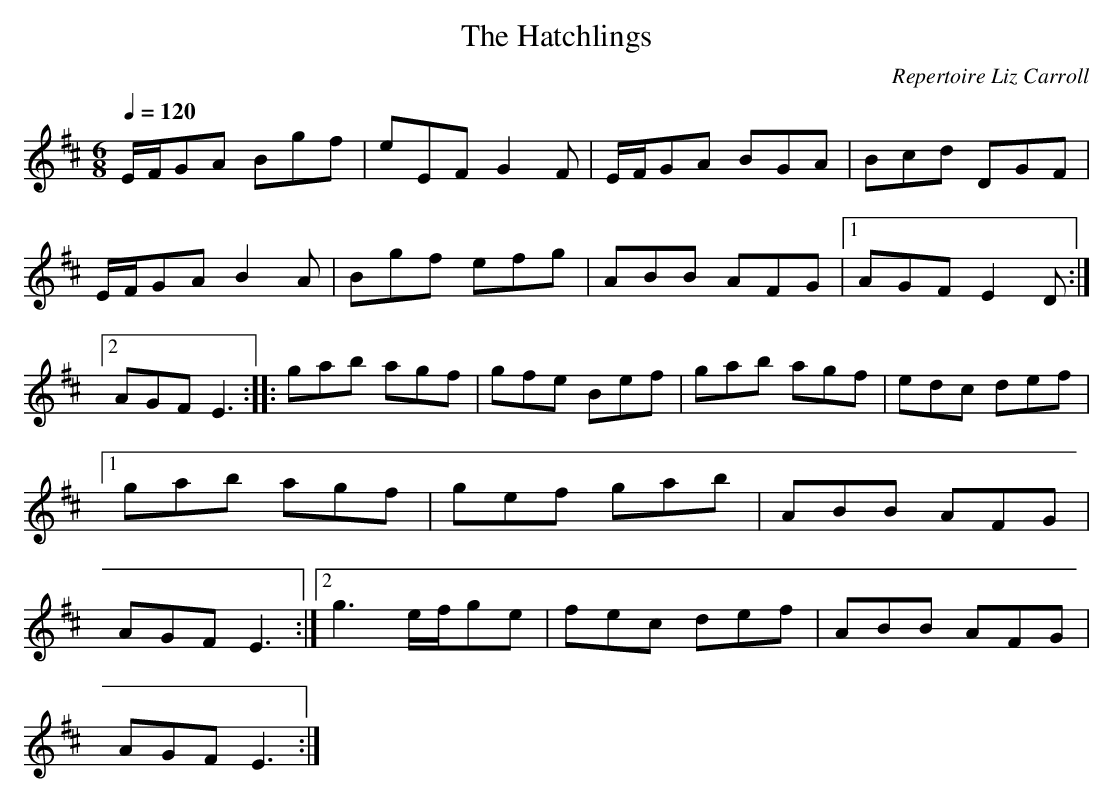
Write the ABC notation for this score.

X:1
T:The Hatchlings
C:Repertoire Liz Carroll
Q:1/4=120
M:6/8
L:1/8
K:D
E/F/GA Bgf |eEF G2 F |E/F/GA BGA |Bcd DGF |E/F/GA B2 A |Bgf efg |ABB AFG |[1AGF E2 D :|[2AGF E3 ::gab agf |gfe Bef |gab agf |edc def |[1gab agf |gef gab |ABB AFG |AGF E3 :|[2g3 e/f/ge |fec def |ABB AFG |
AGF E3 :|
